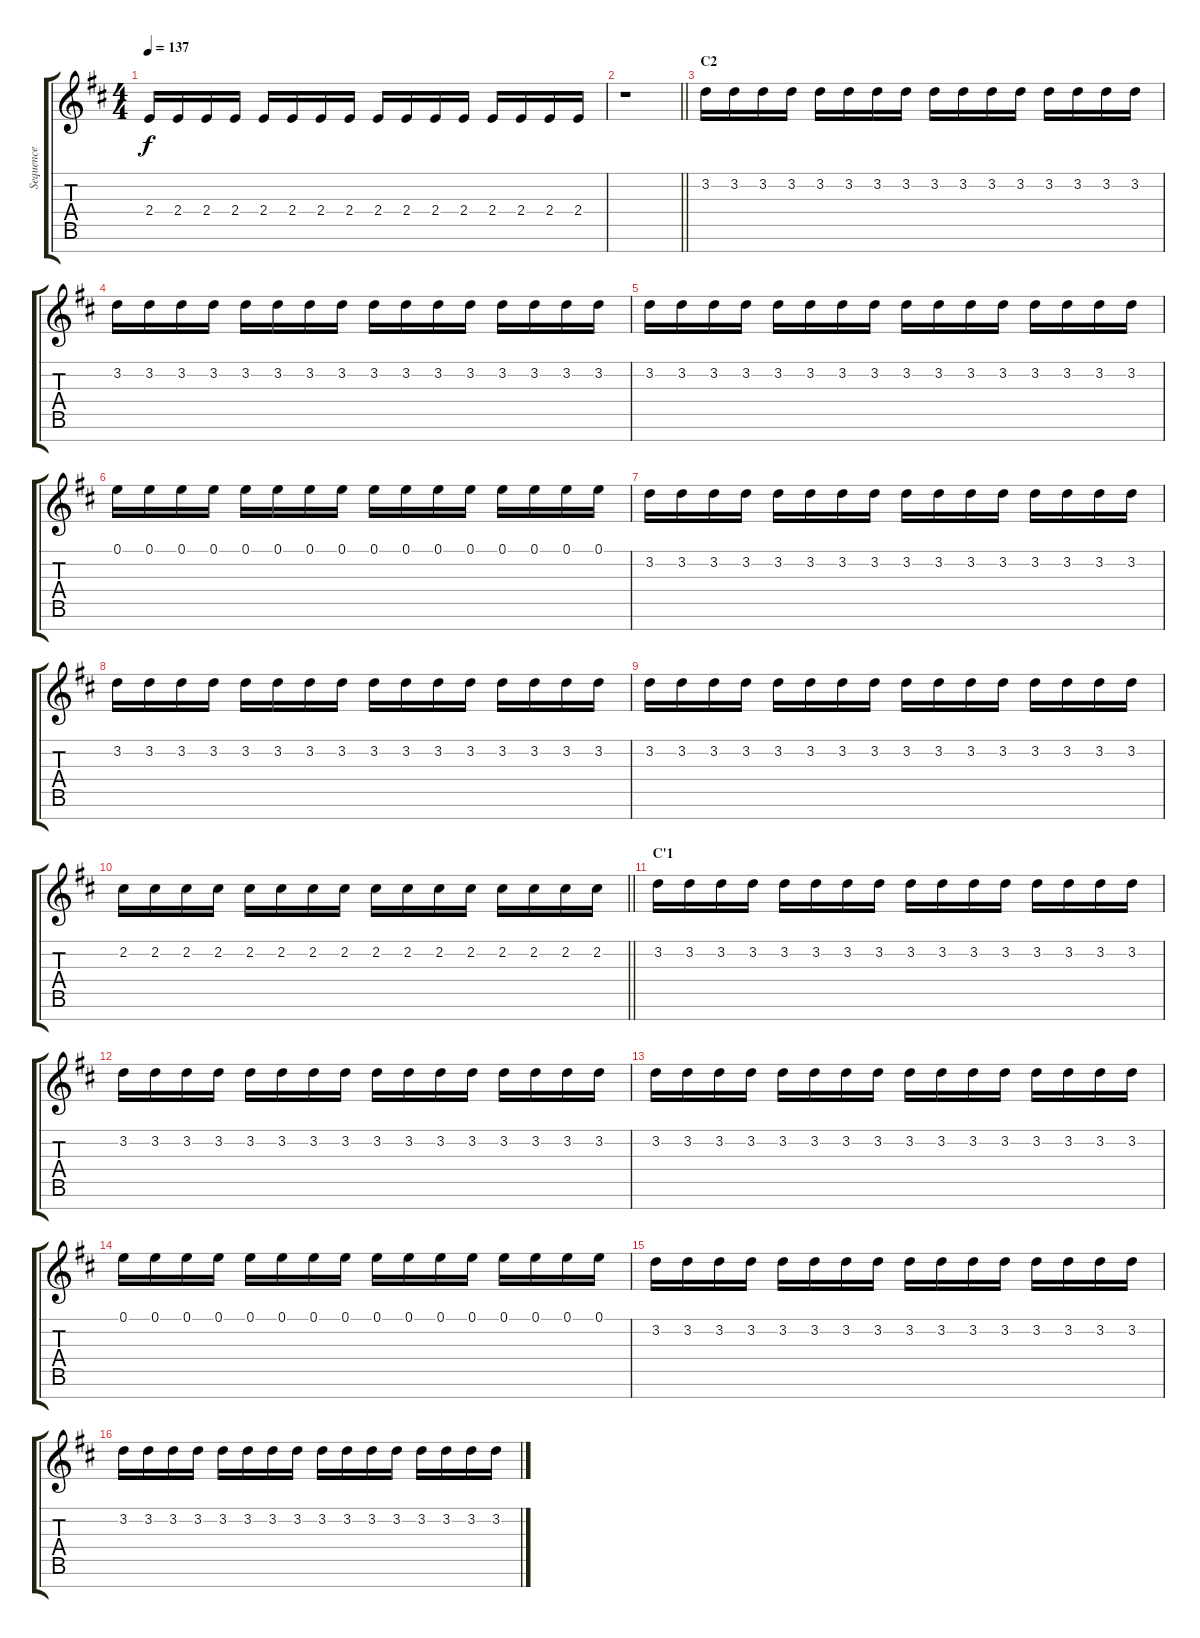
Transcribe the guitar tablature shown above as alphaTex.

\track ("Sequence" "Sequence") {instrument lead2sawtooth}
\staff {score tabs}
\tuning (E5 B4 G4 D4 A3 E3 B2) {hide}
\ts (4 4)
\tempo 137
\clef g2
\ks d
2.4.16{dy f} 2.4.16 2.4.16 2.4.16 2.4.16 2.4.16 2.4.16 2.4.16 2.4.16 2.4.16 2.4.16 2.4.16 2.4.16 2.4.16 2.4.16 2.4.16 |
\barLineRight lightlight
r.1 |
\section ("" "C2")
3.2.16 3.2.16 3.2.16 3.2.16 3.2.16 3.2.16 3.2.16 3.2.16 3.2.16 3.2.16 3.2.16 3.2.16 3.2.16 3.2.16 3.2.16 3.2.16 |
3.2.16 3.2.16 3.2.16 3.2.16 3.2.16 3.2.16 3.2.16 3.2.16 3.2.16 3.2.16 3.2.16 3.2.16 3.2.16 3.2.16 3.2.16 3.2.16 |
3.2.16 3.2.16 3.2.16 3.2.16 3.2.16 3.2.16 3.2.16 3.2.16 3.2.16 3.2.16 3.2.16 3.2.16 3.2.16 3.2.16 3.2.16 3.2.16 |
0.1.16 0.1.16 0.1.16 0.1.16 0.1.16 0.1.16 0.1.16 0.1.16 0.1.16 0.1.16 0.1.16 0.1.16 0.1.16 0.1.16 0.1.16 0.1.16 |
3.2.16 3.2.16 3.2.16 3.2.16 3.2.16 3.2.16 3.2.16 3.2.16 3.2.16 3.2.16 3.2.16 3.2.16 3.2.16 3.2.16 3.2.16 3.2.16 |
3.2.16 3.2.16 3.2.16 3.2.16 3.2.16 3.2.16 3.2.16 3.2.16 3.2.16 3.2.16 3.2.16 3.2.16 3.2.16 3.2.16 3.2.16 3.2.16 |
3.2.16 3.2.16 3.2.16 3.2.16 3.2.16 3.2.16 3.2.16 3.2.16 3.2.16 3.2.16 3.2.16 3.2.16 3.2.16 3.2.16 3.2.16 3.2.16 |
\barLineRight lightlight
2.2.16 2.2.16 2.2.16 2.2.16 2.2.16 2.2.16 2.2.16 2.2.16 2.2.16 2.2.16 2.2.16 2.2.16 2.2.16 2.2.16 2.2.16 2.2.16 |
\section ("" "C'1")
3.2.16 3.2.16 3.2.16 3.2.16 3.2.16 3.2.16 3.2.16 3.2.16 3.2.16 3.2.16 3.2.16 3.2.16 3.2.16 3.2.16 3.2.16 3.2.16 |
3.2.16 3.2.16 3.2.16 3.2.16 3.2.16 3.2.16 3.2.16 3.2.16 3.2.16 3.2.16 3.2.16 3.2.16 3.2.16 3.2.16 3.2.16 3.2.16 |
3.2.16 3.2.16 3.2.16 3.2.16 3.2.16 3.2.16 3.2.16 3.2.16 3.2.16 3.2.16 3.2.16 3.2.16 3.2.16 3.2.16 3.2.16 3.2.16 |
0.1.16 0.1.16 0.1.16 0.1.16 0.1.16 0.1.16 0.1.16 0.1.16 0.1.16 0.1.16 0.1.16 0.1.16 0.1.16 0.1.16 0.1.16 0.1.16 |
3.2.16 3.2.16 3.2.16 3.2.16 3.2.16 3.2.16 3.2.16 3.2.16 3.2.16 3.2.16 3.2.16 3.2.16 3.2.16 3.2.16 3.2.16 3.2.16 |
3.2.16 3.2.16 3.2.16 3.2.16 3.2.16 3.2.16 3.2.16 3.2.16 3.2.16 3.2.16 3.2.16 3.2.16 3.2.16 3.2.16 3.2.16 3.2.16
